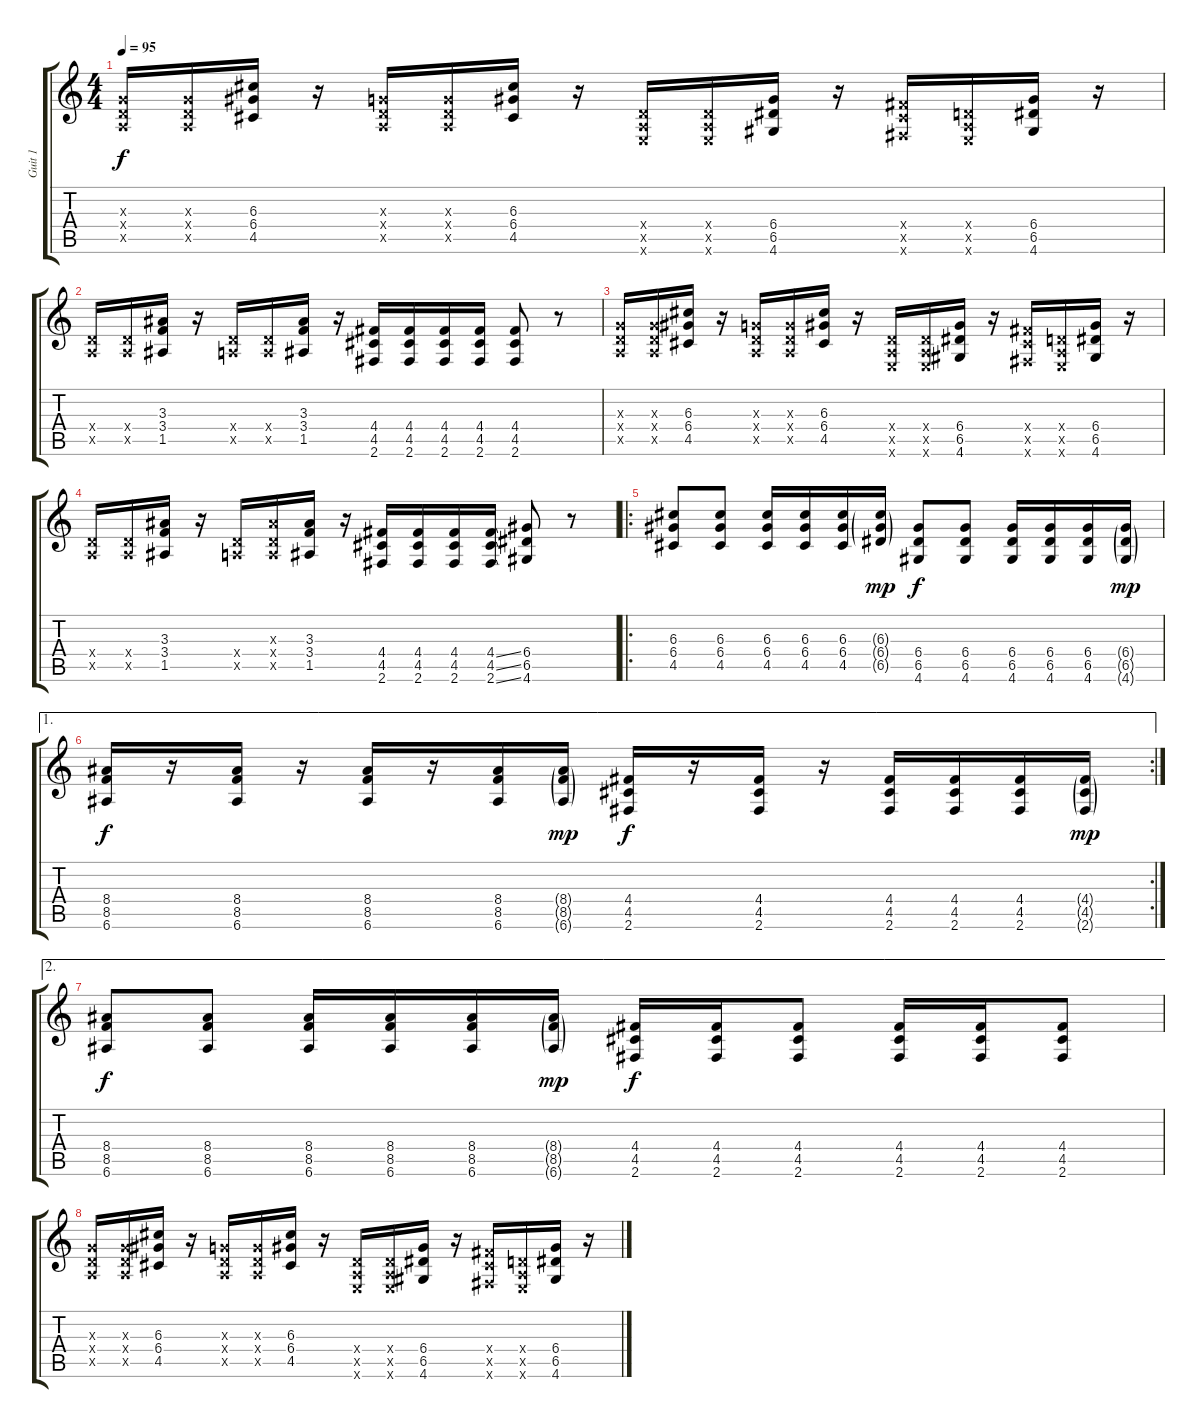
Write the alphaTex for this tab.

\track ("Guit 1" "Guit 1") {instrument overdrivenguitar}
\staff {score tabs}
\tuning (E4 B3 G3 D3 A2 E2) {hide}
\ts (4 4)
\tempo 95
\clef g2
\ks c
(0.3{x} 0.4{x} 0.5{x}).16{dy f instrument overdrivenguitar} (0.3{x} 0.4{x} 0.5{x}).16 (6.3 6.4 4.5).16 r.16 (0.3{x} 0.4{x} 0.5{x}).16 (0.3{x} 0.4{x} 0.5{x}).16 (6.3 6.4 4.5).16 r.16 (0.4{x} 0.5{x} 0.6{x}).16 (0.4{x} 0.5{x} 0.6{x}).16 (6.4 6.5 4.6).16 r.16 (4.4{x} 4.5{x} 2.6{x}).16 (0.4{x} 0.5{x} 0.6{x}).16 (6.4 6.5 4.6).16 r.16 |
(0.4{x} 0.5{x}).16 (0.4{x} 0.5{x}).16 (3.3 3.4 1.5).16 r.16 (0.4{x} 0.5{x}).16 (0.4{x} 0.5{x}).16 (3.3 3.4 1.5).16 r.16 (4.4 4.5 2.6).16 (4.4 4.5 2.6).16 (4.4 4.5 2.6).16 (4.4 4.5 2.6).16 (4.4 4.5 2.6).8 r.8 |
(0.3{x} 0.4{x} 0.5{x}).16 (0.3{x} 0.4{x} 0.5{x}).16 (6.3 6.4 4.5).16 r.16 (0.3{x} 0.4{x} 0.5{x}).16 (0.3{x} 0.4{x} 0.5{x}).16 (6.3 6.4 4.5).16 r.16 (0.4{x} 0.5{x} 0.6{x}).16 (0.4{x} 0.5{x} 0.6{x}).16 (6.4 6.5 4.6).16 r.16 (4.4{x} 4.5{x} 2.6{x}).16 (0.4{x} 0.5{x} 0.6{x}).16 (6.4 6.5 4.6).16 r.16 |
(0.4{x} 0.5{x}).16 (0.4{x} 0.5{x}).16 (3.3 3.4 1.5).16 r.16 (0.4{x} 0.5{x}).16 (3.3{x} 0.4{x} 0.5{x}).16 (3.3 3.4 1.5).16 r.16 (4.4 4.5 2.6).16 (4.4 4.5 2.6).16 (4.4 4.5 2.6).16 (4.4{ss} 4.5{ss} 2.6{ss}).16 (6.4 6.5 4.6).8 r.8 |
\ro
(6.3 6.4 4.5).8 (6.3 6.4 4.5).8 (6.3 6.4 4.5).16 (6.3 6.4 4.5).16 (6.3 6.4 4.5).16 (6.3{g} 6.4{g} 6.5{g}).16{dy mp} (6.4 6.5 4.6).8{dy f} (6.4 6.5 4.6).8 (6.4 6.5 4.6).16 (6.4 6.5 4.6).16 (6.4 6.5 4.6).16 (6.4{g} 6.5{g} 4.6{g}).16{dy mp} |
\ae 1
\rc 2
(8.4 8.5 6.6).16{dy f} r.16 (8.4 8.5 6.6).16 r.16 (8.4 8.5 6.6).16 r.16 (8.4 8.5 6.6).16 (8.4{g} 8.5{g} 6.6{g}).16{dy mp} (4.4 4.5 2.6).16{dy f} r.16 (4.4 4.5 2.6).16 r.16 (4.4 4.5 2.6).16 (4.4 4.5 2.6).16 (4.4 4.5 2.6).16 (4.4{g} 4.5{g} 2.6{g}).16{dy mp} |
\ae 2
(8.4 8.5 6.6).8{dy f} (8.4 8.5 6.6).8 (8.4 8.5 6.6).16 (8.4 8.5 6.6).16 (8.4 8.5 6.6).16 (8.4{g} 8.5{g} 6.6{g}).16{dy mp} (4.4 4.5 2.6).16{dy f} (4.4 4.5 2.6).16 (4.4 4.5 2.6).8 (4.4 4.5 2.6).16 (4.4 4.5 2.6).16 (4.4 4.5 2.6).8 |
(0.3{x} 0.4{x} 0.5{x}).16 (0.3{x} 0.4{x} 0.5{x}).16 (6.3 6.4 4.5).16 r.16 (0.3{x} 0.4{x} 0.5{x}).16 (0.3{x} 0.4{x} 0.5{x}).16 (6.3 6.4 4.5).16 r.16 (0.4{x} 0.5{x} 0.6{x}).16 (0.4{x} 0.5{x} 0.6{x}).16 (6.4 6.5 4.6).16 r.16 (4.4{x} 4.5{x} 2.6{x}).16 (0.4{x} 0.5{x} 0.6{x}).16 (6.4 6.5 4.6).16 r.16
